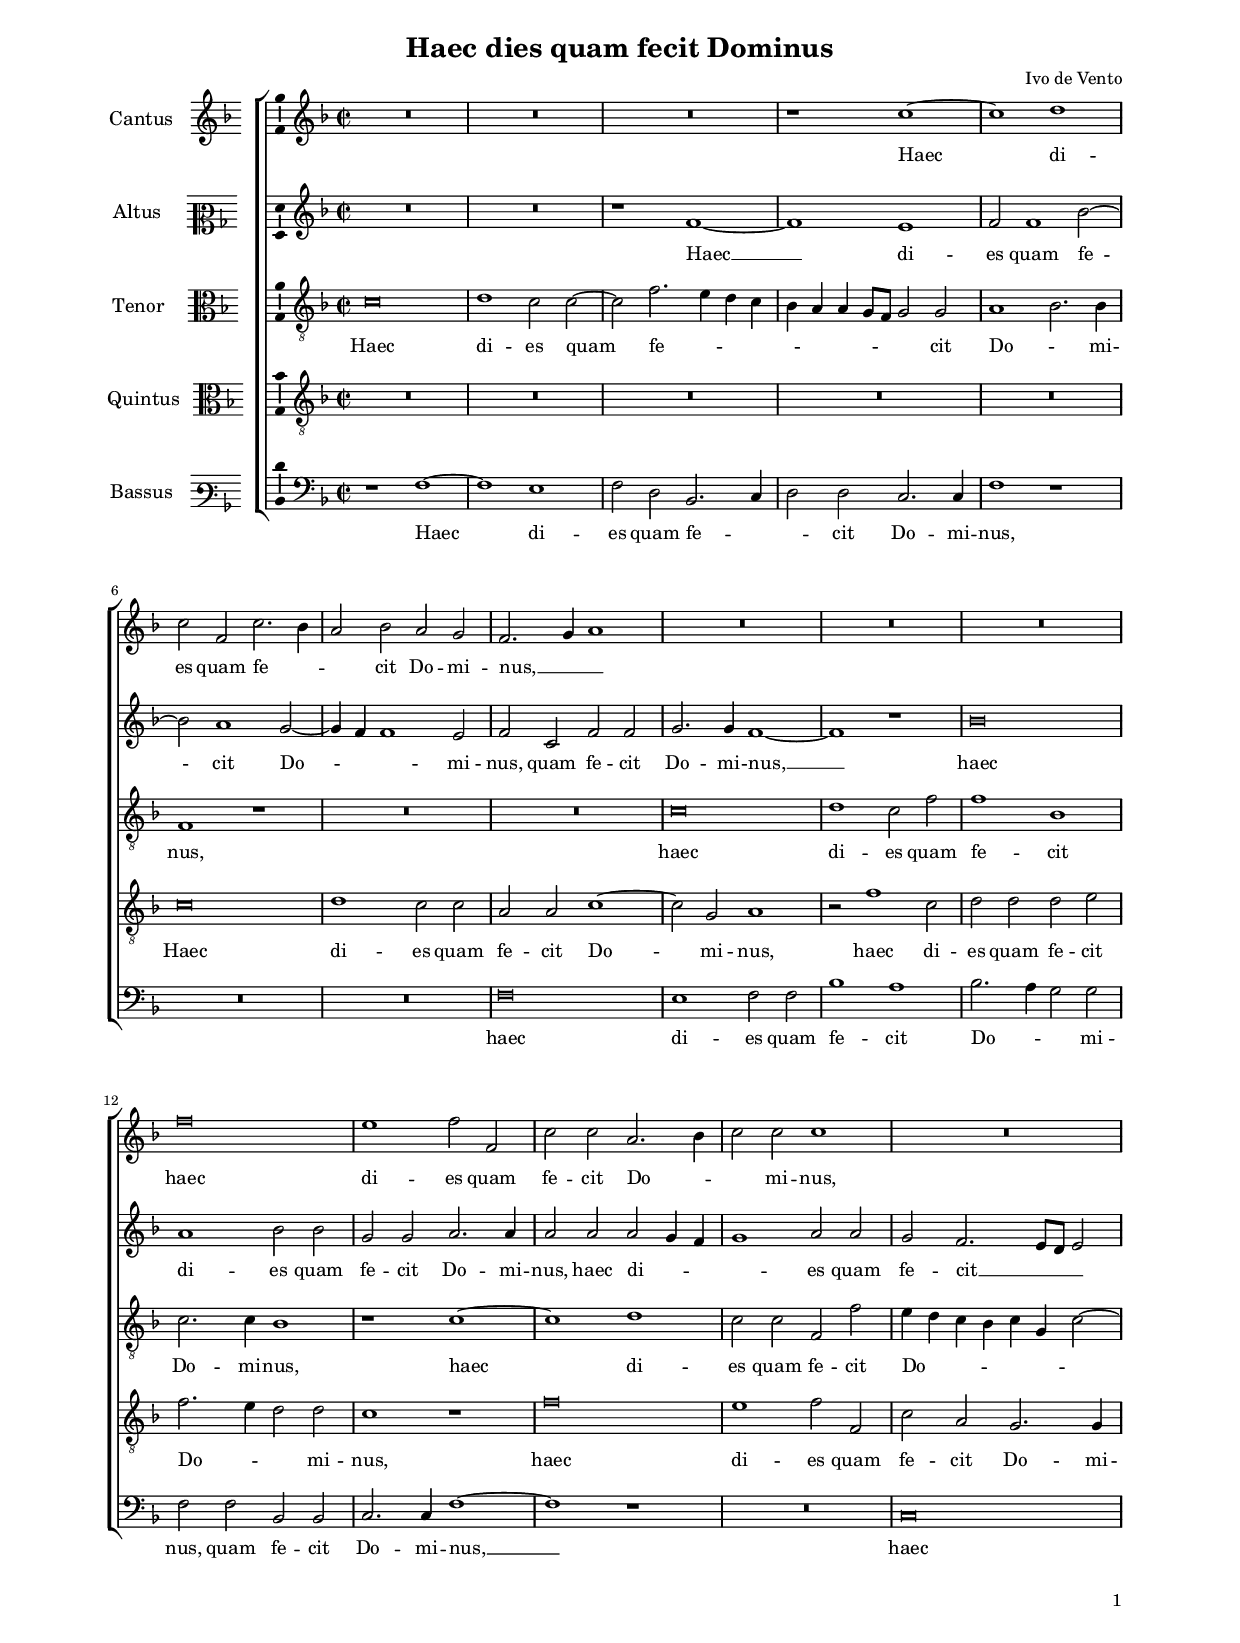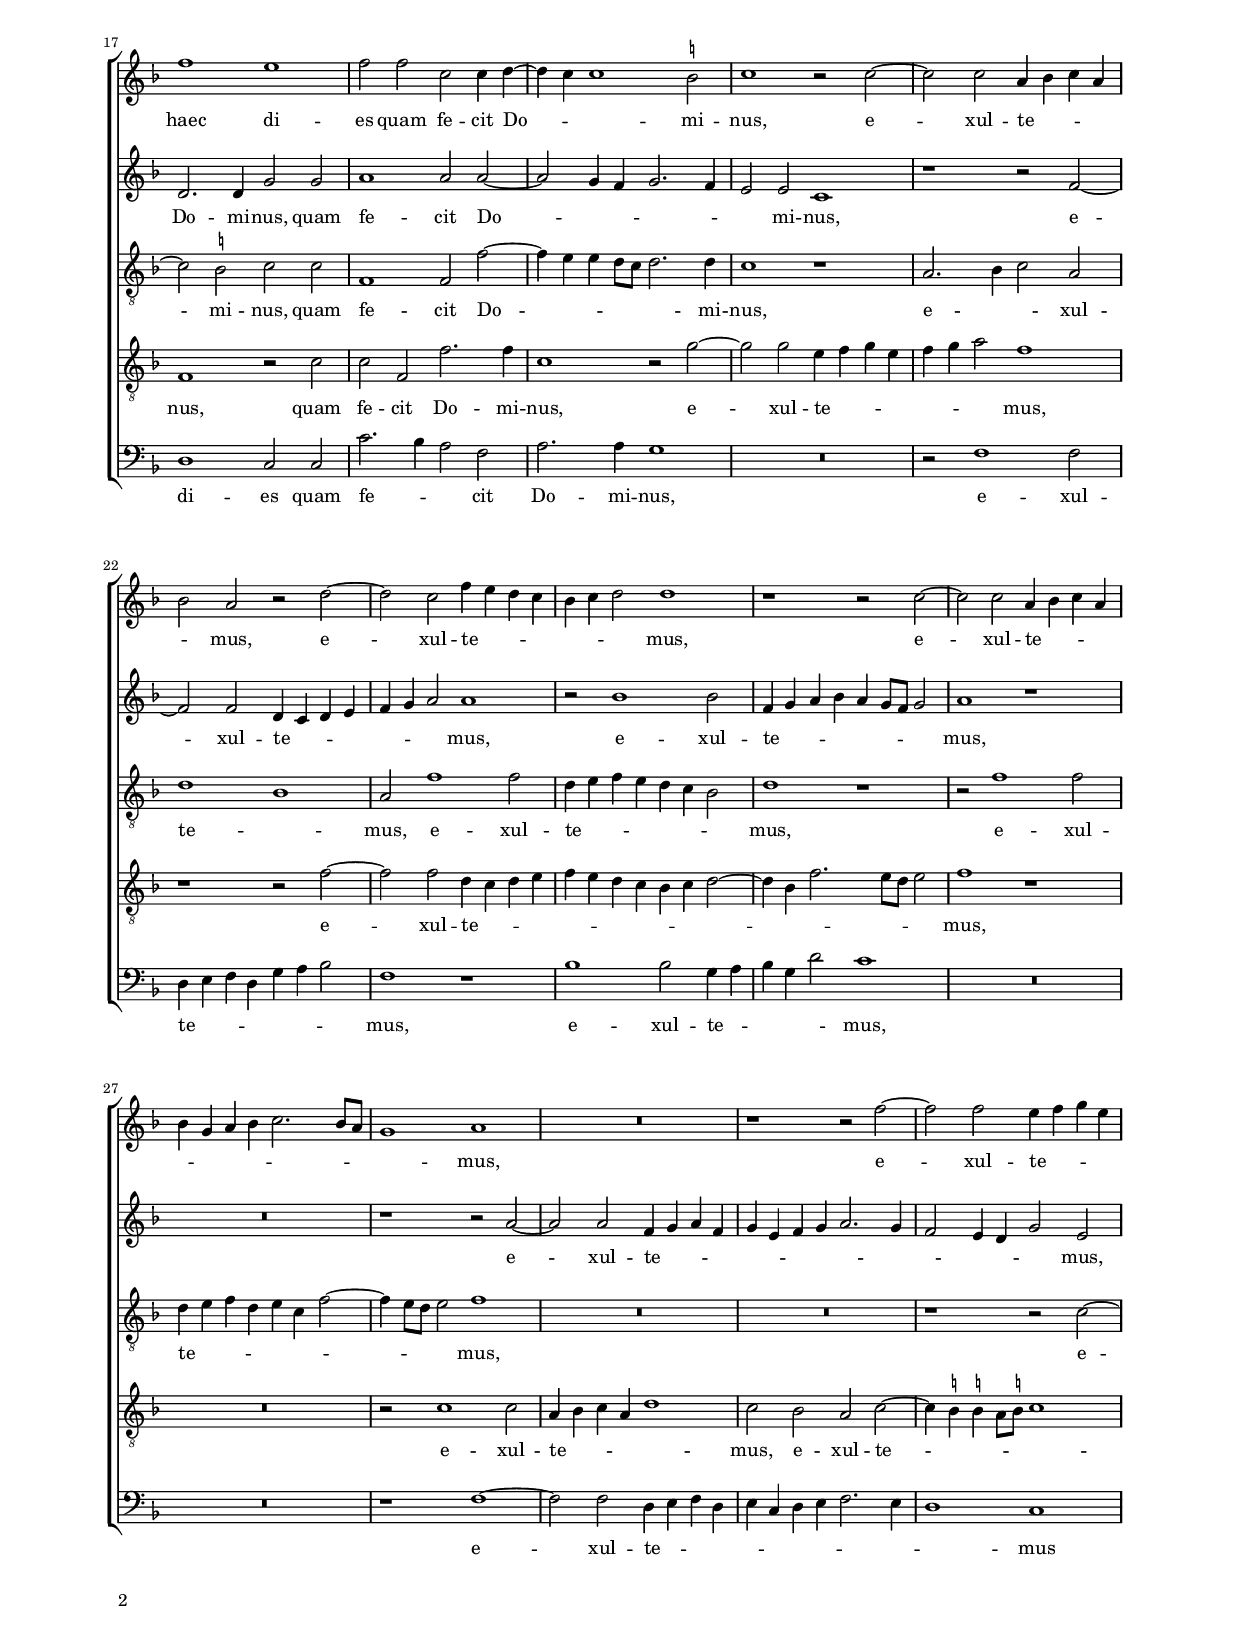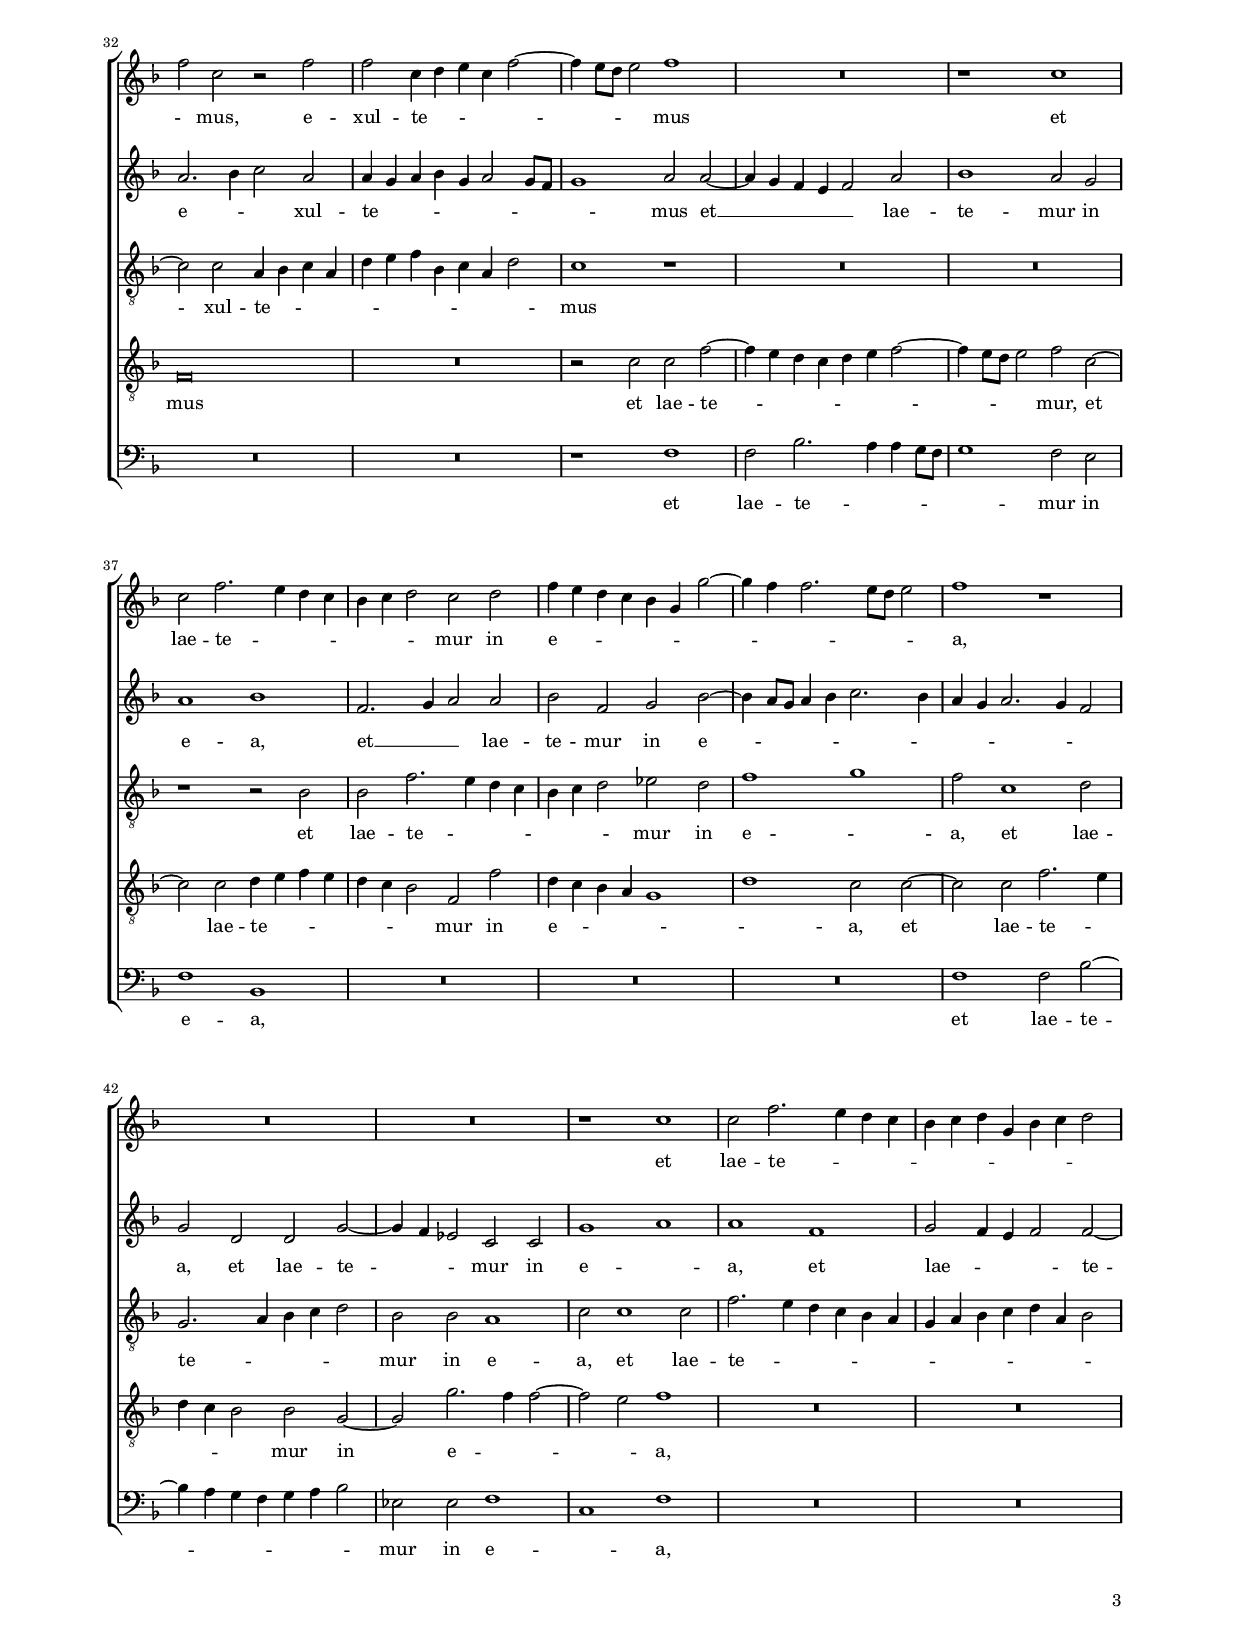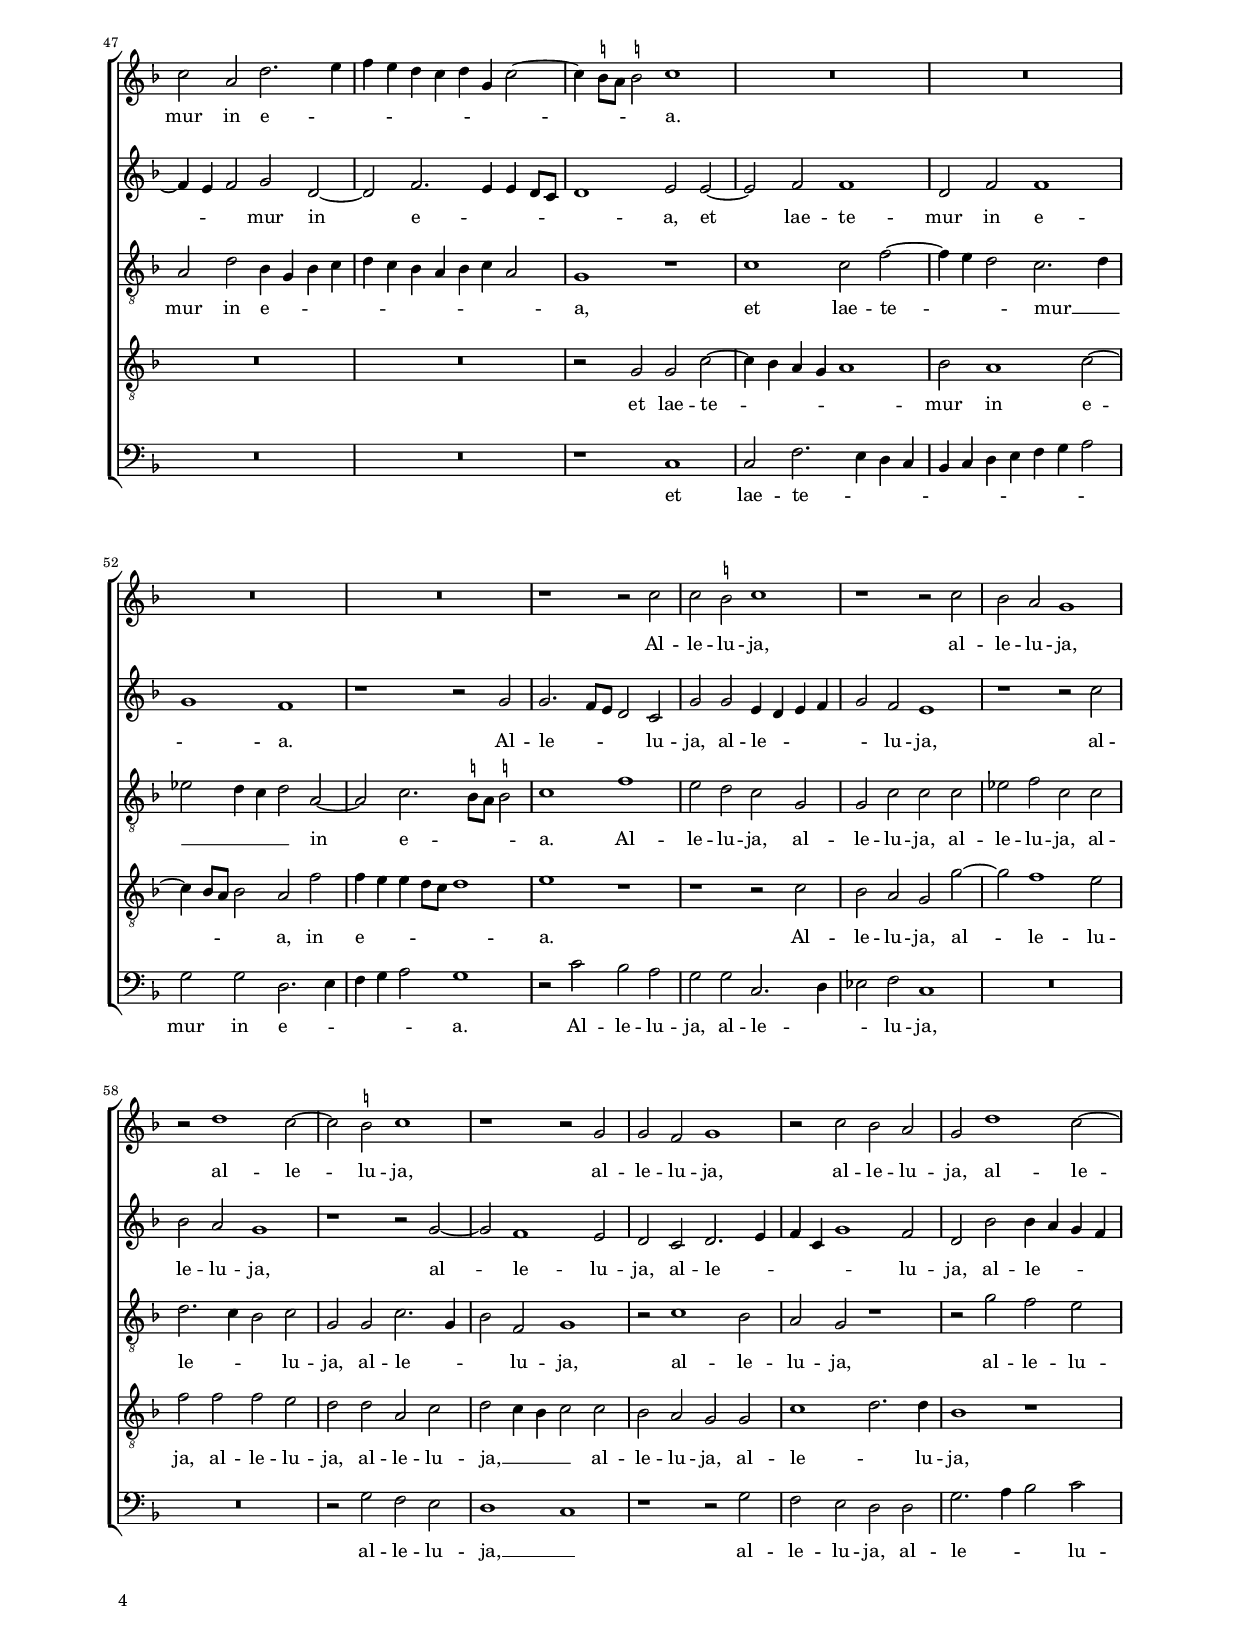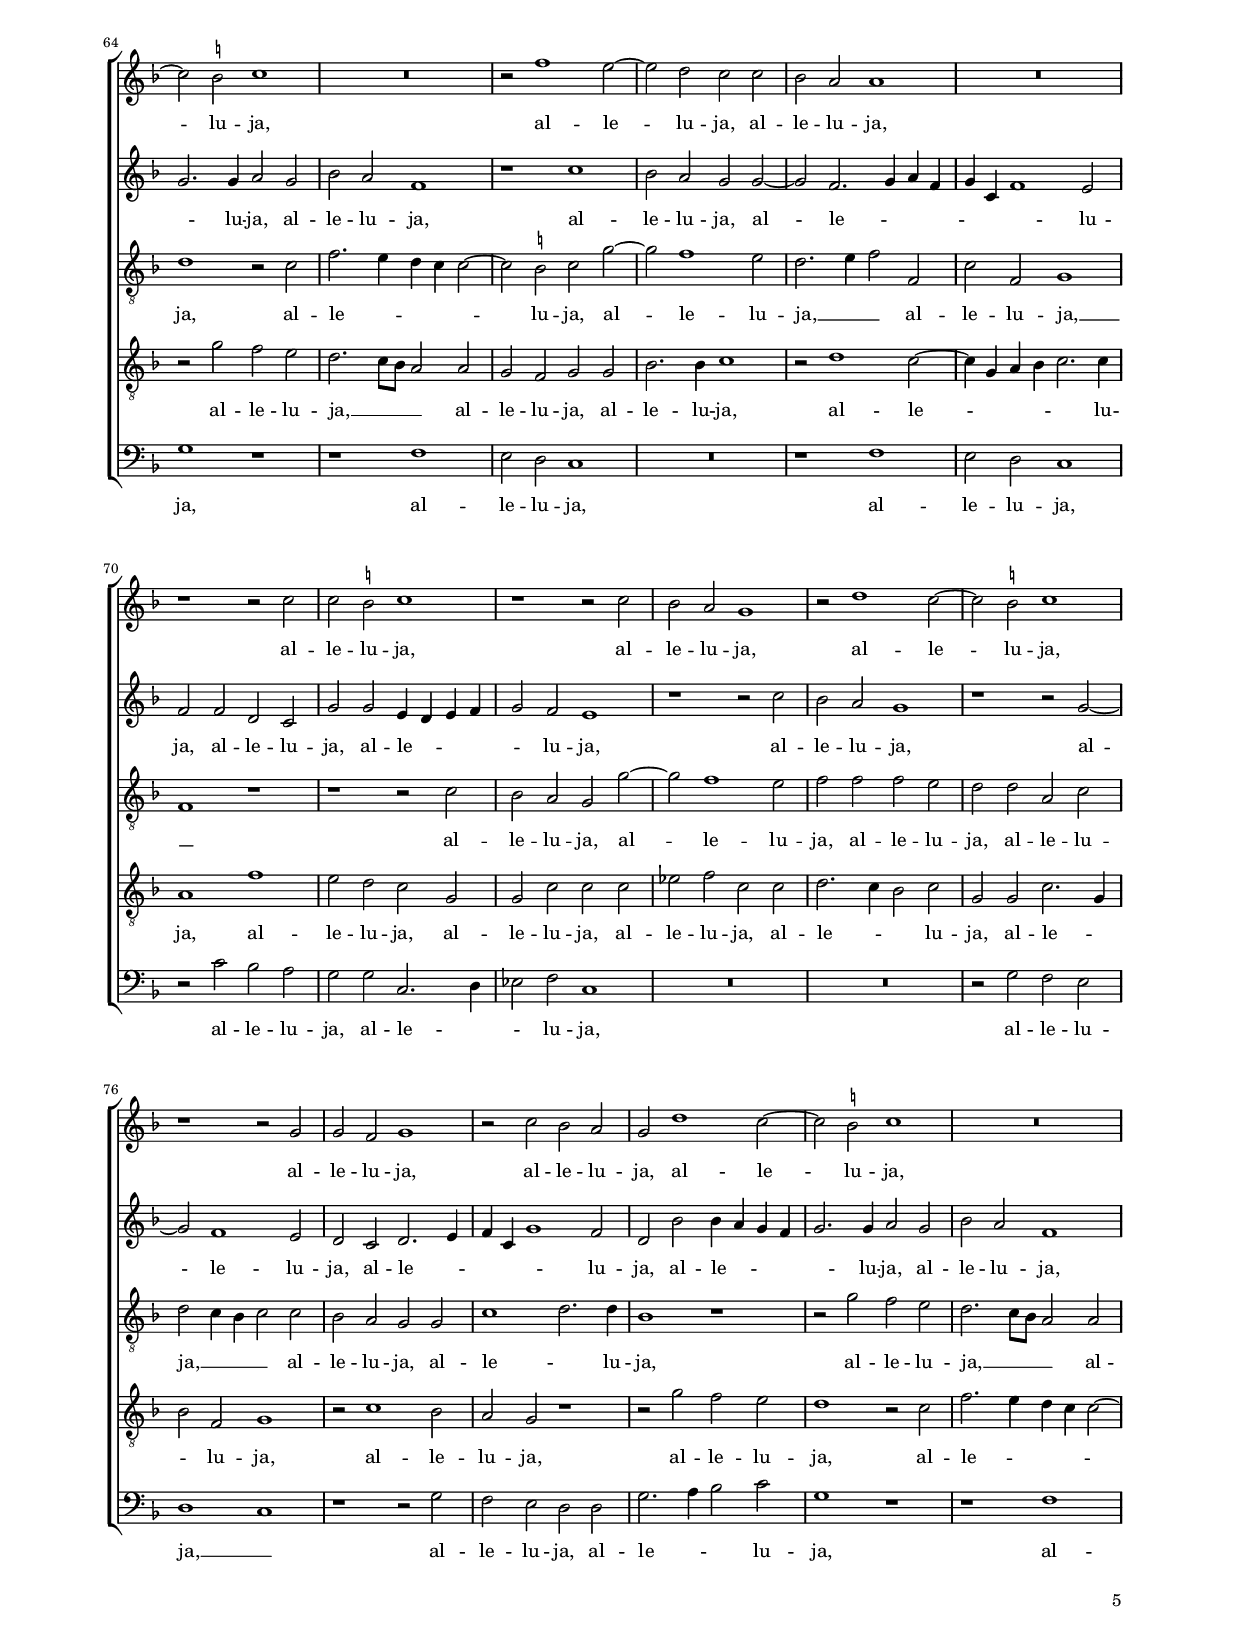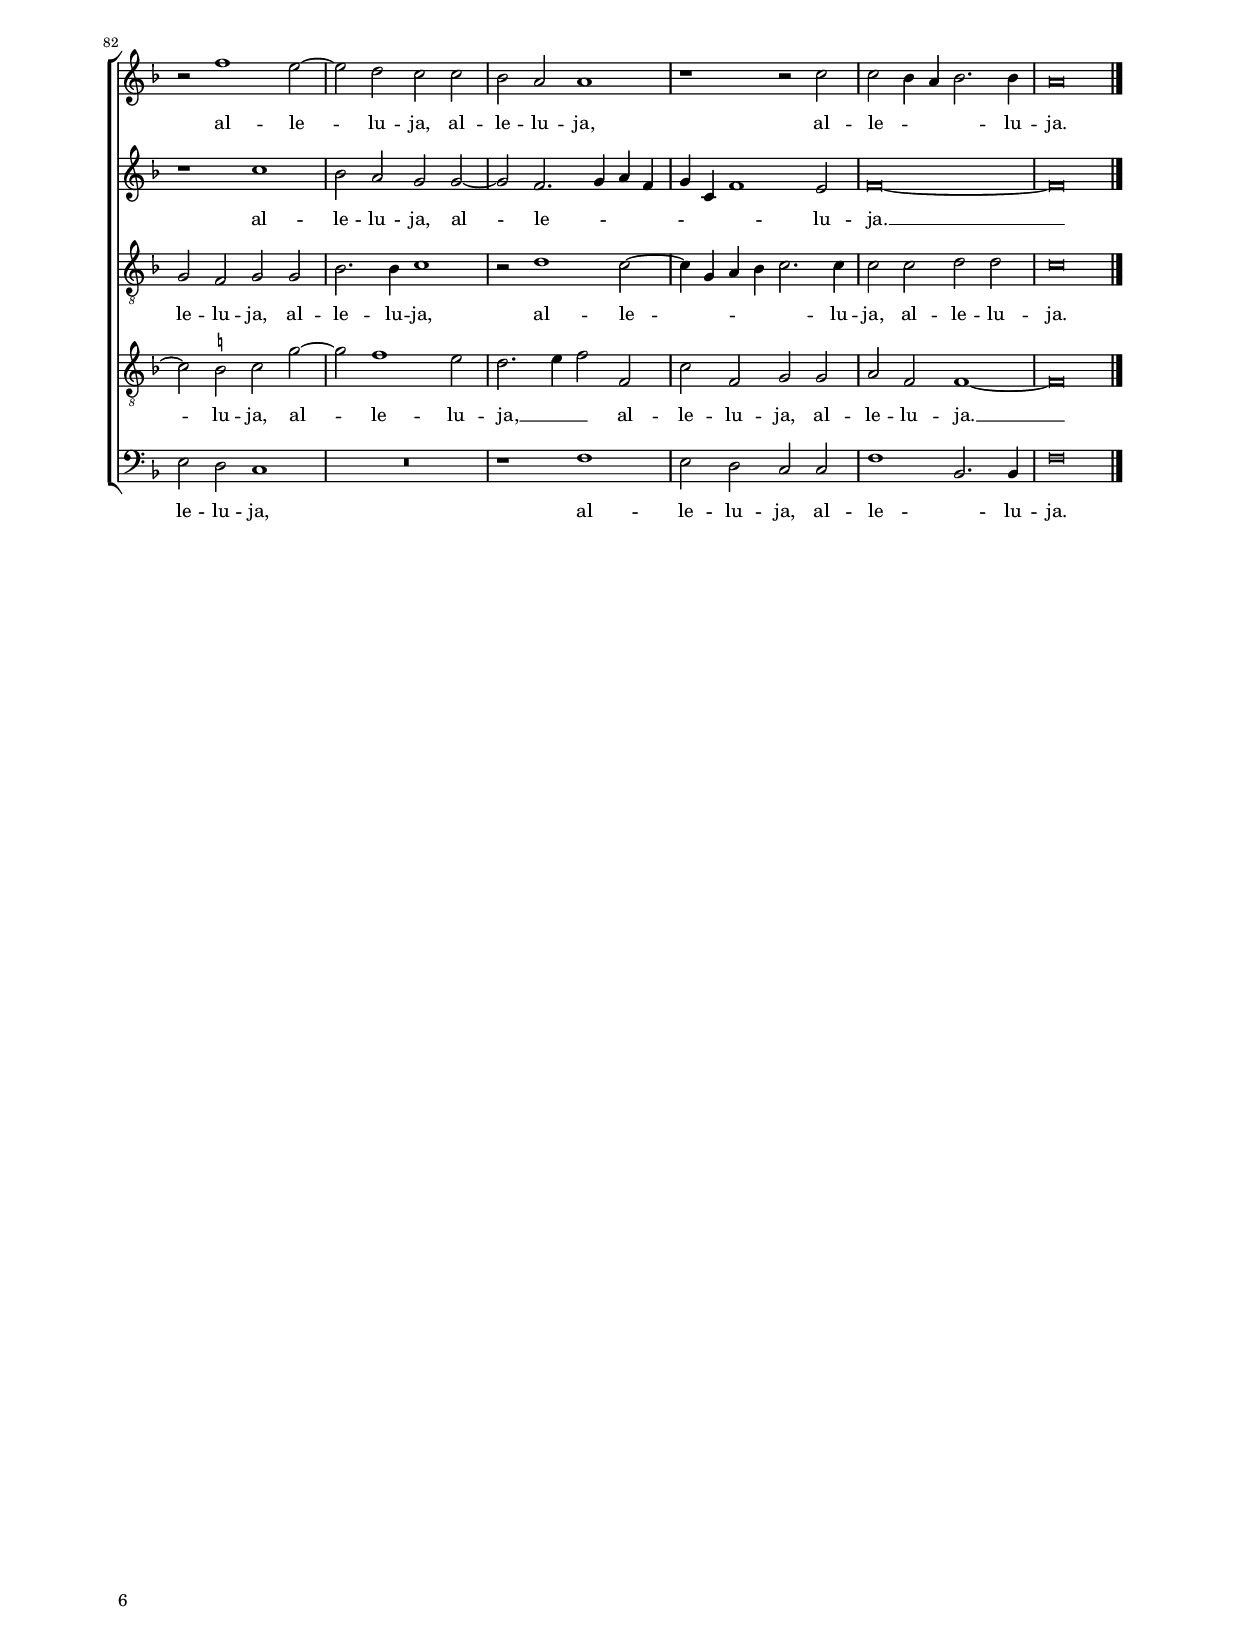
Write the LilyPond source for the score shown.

\header
{
	title="Haec dies quam fecit Dominus"
	composer="Ivo de Vento"
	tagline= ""
}

\version "2.24.4"
\language deutsch
#(set-global-staff-size 15)
% #(set-default-paper-size "letter")
#(ly:set-option 'point-and-click #f)




	ficta = { \once \set suggestAccidentals = ##t }

	forget = #(define-music-function (music) (ly:music?) #{
		\accidentalStyle forget
		$music
		\accidentalStyle default
		#})


\paper
	{
	top-margin = 1.8 \cm
	bottom-margin = 1.2 \cm
	left-margin = 2 \cm
	right-margin = 2 \cm
	ragged-bottom = ##f
	ragged-last-bottom = ##t
	print-page-number = ##f
	system-system-spacing = #'((basic-distance . 17) (minimum-distance . 14) (padding . 7) (strechability . 150))
	oddFooterMarkup=\markup   \fill-line { "" \fromproperty #'page:page-number-string }
	evenFooterMarkup=\markup  \fill-line { \fromproperty #'page:page-number-string "" }
	last-bottom-spacing = #'((basic-distance . 12) (minimum-distance . 7) (padding . 4))
% 	systems-per-page = 3
%   page-count = 3
%	min-systems-per-page = 3
%	print-all-headers = ##t
%	print-first-page-number = ##t
%	first-page-number = 1
	}

	
global = {
	\key f \major
	\time 2/2 \set Score.measureLength = #(ly:make-moment 2/1)
	\set Score.tempoHideNote = ##t
	\tempo 2 = 90
	\skip 1*2*87 \bar "|."
	}


incipitcantus = \markup { \score {
	{
	\set Staff.instrumentName = \markup { \fontsize #1 "Cantus" }
	\key f \major
	\clef violin
	s4 \bar ""
	}
	\layout  {
	raggedright = ##t
	indent = 1.6 \cm
	line-width = 2.4\cm
	\context { \Staff \remove Time_signature_engraver }
	\override Staff.Clef.Y-extent = #'(0 . 0)
	}} \hspace #1 }


incipitaltus = \markup { \score {
	{
	\set Staff.instrumentName = \markup { \fontsize #1 "Altus" }
	\key f \major
	\clef mezzosoprano
	s4 \bar ""
	}
	\layout  {
	raggedright = ##t
	indent = 1.6 \cm
	line-width = 2.4\cm
	\context { \Staff \remove Time_signature_engraver }
	\override Staff.Clef.Y-extent = #'(0 . 0)
	}} \hspace #1 }


incipittenor = \markup { \score {
	{
	\set Staff.instrumentName = \markup { \fontsize #1 "Tenor" }
	\key f \major
	\clef alto
	s4 \bar ""
	}
	\layout  {
	raggedright = ##t
	indent = 1.6 \cm
	line-width = 2.4\cm
	\context { \Staff \remove Time_signature_engraver }
	\override Staff.Clef.Y-extent = #'(0 . 0)
	}} \hspace #1 }


incipitquintus = \markup { \score {
	{
	\set Staff.instrumentName = \markup { \fontsize #1 "Quintus" }
	\key f \major
	\clef alto
	s4 \bar ""
	}
	\layout  {
	raggedright = ##t
	indent = 1.6 \cm
	line-width = 2.4\cm
	\context { \Staff \remove Time_signature_engraver }
	\override Staff.Clef.Y-extent = #'(0 . 0)
	}} \hspace #1 }


incipitbassus = \markup { \score {
	{
	\set Staff.instrumentName = \markup { \fontsize #1 "Bassus" }
	\key f \major
	\clef varbaritone
	s4 \bar ""
	}
	\layout  {
	raggedright = ##t
	indent = 1.6 \cm
	line-width = 2.4\cm
	\context { \Staff \remove Time_signature_engraver }
	\override Staff.Clef.Y-extent = #'(0 . 0)
	}} \hspace #1 }


cantus =  \relative c''
	{
	R\breve
	R\breve
	R\breve
	r1 c~
%5
	c1 d |
	c2 f, c'2. b4
	a2 b a g
	f2. g4 a1
	R\breve
%10
	R\breve |
	R\breve
	f'\breve
	e1 f2 f,
	c'2 c a2. b4
%15
	c2 c c1 |
	R\breve
	f1 e
	f2 f c c4 d~
	d4 c c1 \ficta h2
%20
	c1 r2 c~ |
	c2 c a4 b c a
	b2 a r d~
	d2 c f4 e d c
	b4 c d2 d1
%25
	r1 r2 c~ |
	c2 c a4 b c a
	b4 g a b c2. b8 a
	g1 a
	R\breve
%30
	r1 r2 f'~ |
	f2 f e4 f g e
	f2 c r f
	f2 c4 d e c f2~
	f4 e8 d e2 f1
%35
	R\breve |
	r1 c
	c2 f2. e4 d c
	b4 c d2 c d
	f4 e d c b g g'2~
%40
	g4 f f2. e8 d e2 |
	f1 r
	R\breve
	R\breve
	r1 c
%45
	c2 f2. e4 d c |
	b4 c d g, b c d2
	c2 a d2. e4
	f4 e d c d g, c2~
	c4 \stemDown \ficta h8 a \stemNeutral \ficta h!2 c1
%50
	R\breve |
	R\breve
	R\breve
	R\breve
	r1 r2 c
%55
	c2 \ficta h c1 |
	r1 r2 c
	b2 a g1
	r2 d'1 c2~
	c2 \ficta h c1
%60
	r1 r2 g |
	g2 f g1
	r2 c b a
	g2 d'1 c2~
	c2 \ficta h c1
%65
	R\breve |
	r2 f1 e2~
	e2 d c c
	b2 a a1
	R\breve
%70
	r1 r2 c |
	c2 \ficta h c1
	r1 r2 c
	b2 a g1
	r2 d'1 c2~
%75
	c2 \ficta h c1 |
	r1 r2 g
	g2 f g1
	r2 c b a
	g2 d'1 c2~
%80
	c2 \ficta h c1 |
	R\breve
	r2 f1 e2~
	e2 d c c
	b2 a a1
%85
	r1 r2 c |
	c2 b4 a b2. b4
	a\breve |
	}


altus =  \relative c'
	{
	R\breve
	R\breve
	r1 f~
	f1 e
%5
	f2 f1 b2~ |
	b2 a1 g2~
	g4 f f1 e2
	f2 c f f
	g2. g4 f1~
%10
	f1 r |
	b\breve
	a1 b2 b
	g2 g a2. a4
	a2 a a g4 f
%15
	g1 a2 a |
	g2 f2. e8 d e2
	d2. d4 g2 g
	a1 a2 a~
	a2 g4 f g2. f4
%20
	e2 e c1 |
	r1 r2 f~
	f2 f d4 c d e
	f4 g a2 a1
	r2 b1 b2
%25
	f4 g a b a g8 f g2 |
	a1 r
	R\breve
	r1 r2 a~
	a2 a f4 g a f
%30
	g4 e f g a2. g4 |
	f2 e4 d g2 e
	a2. b4 c2 a
	a4 g a b g4 a2 g8 f
	g1 a2 a~
%35
	a4 g f e f2 a |
	b1 a2 g
	a1 b
	f2. g4 a2 a
	b2 f g b~
%40
	b4 a8 g a4 b c2. b4 |
	a4 g a2. g4 f2
	g2 d d g~
	g4 f es2 c c
	g'1 a
%45
	a1 f |
	g2 f4 e f2 f~
	f4 e f2 g d~
	d2 f2. e4 e d8 c
	d1 e2 e~
%50
	e2 f f1 |
	d2 f f1
	g1 f
	r1 r2 g
	g2. f8 e d2 c
%55
	g'2 g e4 d e f |
	g2 f e1
	r1 r2 c'
	b2 a g1
	r1 r2 g~
%60
	g2 f1 e2 |
	d2 c d2. e4
	f4 c g'1 f2
	d2 b' b4 a g f
	g2. g4 a2 g
%65
	b2 a f1 |
	r1 c'
	b2 a g g~
	g2 f2. g4 a f
	g4 c, f1 e2
%70
	f2 f d c |
	g'2 g e4 d e f
	g2 f e1
	r1 r2 c'
	b2 a g1
%75
	r1 r2 g~ |
	g2 f1 e2
	d2 c d2. e4
	f4 c g'1 f2
	d2 b' b4 a g f
%80
	g2. g4 a2 g |
	b2 a f1
	r1 c'
	b2 a g g~
	g2 f2. g4 a f
%85
	g4 c, f1 e2 |
	f\breve~
	f\breve |
	}


tenor =  \relative c'
	{
	c\breve
	d1 c2 c~
	c2 f2. e4 d c
	b4 a a g8 f g2 g
%5
	a1 b2. b4 |
	f1 r
	R\breve
	R\breve
	c'\breve
%10
	d1 c2 f |
	f1 b,
	c2. c4 b1
	r1 c~
	c1 d
%15
	c2 c f, f' |
	e4 d c b c g c2~
	c2 \ficta h c c
	f,1 f2 f'~
	f4 e e d8 c d2. d4
%20
	c1 r |
	a2. b4 c2 a
	d1 b
	a2 f'1 f2
	d4 e f e d c b2
%25
	d1 r |
	r2 f1 f2
	d4 e f d e c f2~
	f4 e8 d e2 f1
	R\breve
%30
	R\breve |
	r1 r2 c~
	c2 c a4 b c a
	d4 e f b, c a d2
	c1 r
%35
	R\breve |
	R\breve
	r1 r2 b
	b2 f'2. e4 d c
	b4 c d2 es d
%40
	f1 g |
	f2 c1 d2
	g,2. a4 b c d2
	b2 b a1
	c2 c1 c2
%45
	f2. e4 d c b a |
	g4 a b c d a b2
	a2 d b4 g b c
	d4 c b a b c a2
	g1 r
%50
	c1 c2 f~ |
	f4 e d2 c2. d4
	es2 d4 c d2 a~
	a2 c2. \stemDown \ficta h8 a \stemNeutral \ficta h!2
	c1 f
%55
	e2 d c g |
	g2 c c c
	es2 f c c
	d2. c4 b2 c
	g2 g c2. g4
%60
	b2 f g1 |
	r2 c1 b2
	a2 g r1
	r2 g' f e
	d1 r2 c
%65
	f2. e4 d c c2~ |
	c2 \ficta h c g'~
	g2 f1 e2
	d2. e4 f2 f,
	c'2 f, g1
%70
	f1 r |
	r1 r2 c'
	b2 a g g'~
	g2 f1 e2
	f2 f f e
%75
	d2 d a c |
	d2 c4 b c2 c
	b2 a g g
	c1 d2. d4
	b1 r
%80
	r2 g' f e |
	d2. c8 b a2 a
	g2 f g g
	b2. b4 c1
	r2 d1 c2~
%85
	c4 g a b c2. c4 |
	c2 c d d
	c\breve |
	}


quintus  =  \relative c'
	{
	R\breve
	R\breve
	R\breve
	R\breve
%5
	R\breve |
	c\breve
	d1 c2 c
	a2 a c1~
	c2 g a1
%10
	r2 f'1 c2 |
	d2 d d e
	f2. e4 d2 d
	c1 r
	f\breve
%15
	e1 f2 f, |
	c'2 a g2. g4
	f1 r2 c'
	c2 f, f'2. f4
	c1 r2 g'~
%20
	g2 g e4 f g e |
	f4 g a2 f1
	r1 r2 f~
	f2 f d4 c d e
	f4 e d c b4 c d2~
%25
	d4 b f'2. e8 d e2 |
	f1 r
	R\breve
	r2 c1 c2
	a4 b c a d1
%30
	c2 b a c~ |
	c4 \ficta h \ficta h! \stemDown a8 \ficta h! \stemNeutral c1
	f,\breve
	R\breve
	r2 c' c f~
%35
	f4 e d c d4 e f2~ |
	f4 e8 d e2 f c~
	c2 c d4 e f e
	d4 c b2 f f'
	d4 c b a g1
%40
	d'1 c2 c~ |
	c2 c f2. e4
	d4 c b2 b g~
	g2 g'2. f4 f2~
	f2 e f1
%45
	R\breve |
	R\breve
	R\breve
	R\breve
	r2 g, g c~
%50
	c4 b a g a1 |
	b2 a1 c2~
	c4 b8 a b2 a f'
	f4 e e d8 c d1
	e1 r
%55
	r1 r2 c |
	b2 a g g'~
	g2 f1 e2
	f2 f f e
	d2 d a c
%60
	d2 c4 b c2 c |
	b2 a g g
	c1 d2. d4
	b1 r
	r2 g' f e
%65
	d2. c8 b a2 a |
	g2 f g g
	b2. b4 c1
	r2 d1 c2~
	c4 g a b c2. c4
%70
	a1 f' |
	e2 d c g
	g2 c c c
	es2 f c c
	d2. c4 b2 c
%75
	g2 g c2. g4 |
	b2 f g1
	r2 c1 b2
	a2 g r1
	r2 g' f e
%80
	d1 r2 c |
	f2. e4 d c c2~
	c2 \ficta h c g'~
	g2 f1 e2
	d2. e4 f2 f,
%85
	c'2 f, g g |
	a2 f f1~
	f\breve |
	}


bassus  =  \relative c
	{
	r1 f~
	f1 e
	f2 d b2. c4
	d2 d c2. c4
%5
	f1 r |
	R\breve
	R\breve
	f\breve
	e1 f2 f
%10
	b1 a |
	b2. a4 g2 g
	f2 f b, b
	c2. c4 f1~
	f1 r
%15
	R\breve |
	c\breve
	d1 c2 c
	c'2. b4 a2 f
	a2. a4 g1
%20
	R\breve |
	r2 f1 f2
	d4 e f d g a b2
	f1 r
	b1 b2 g4 a
%25
	b4 g d'2 c1 |
	R\breve
	R\breve
	r1 f,~
	f2 f d4 e f d
%30
	e4 c d e f2. e4 |
	d1 c
	R\breve
	R\breve
	r1 f
%35
	f2 b2. a4 a g8 f |
	g1 f2 e
	f1 b,
	R\breve
	R\breve
%40
	R\breve |
	f'1 f2 b~
	b4 a g f g a b2
	es,2 es f1
	c1 f
%45
	R\breve |
	R\breve
	R\breve
	R\breve
	r1 c
%50
	c2 f2. e4 d c |
	b4 c d e f g a2
	g2 g d2. e4
	f4 g a2 g1
	r2 c b a
%55
	g2 g c,2. d4 |
	es2 f c1
	R\breve
	R\breve
	r2 g' f e
%60
	d1 c |
	r1 r2 g'
	f2 e d d
	g2. a4 b2 c
	g1 r
%65
	r1 f |
	e2 d c1
	R\breve
	r1 f
	e2 d c1
%70
	r2 c' b a |
	g2 g c,2. d4
	es2 f c1
	R\breve
	R\breve
%75
	r2 g' f e |
	d1 c
	r1 r2 g'
	f2 e d d
	g2. a4 b2 c
%80
	g1 r |
	r1 f
	e2 d c1
	R\breve
	r1 f
%85
	e2 d c c |
	f1 b,2. b4
	f'\breve |
	}


lyricscantus = \lyricmode {
	Haec di -- es quam fe -- _ _ cit Do -- mi -- nus, __ _ _
	haec di -- es quam fe -- cit Do -- _ _ mi -- nus,
	haec di -- es quam fe -- cit Do -- _ _ mi -- nus,
	e -- xul -- te -- _ _ _ _ mus,
	e -- xul -- te -- _ _ _ _ _ _ mus,
	e -- xul -- te -- _ _ _ _ _ _ _ _ _ _ _ mus,
	e -- xul -- te -- _ _ _ _ mus,
	e -- xul -- te -- _ _ _ _ _ _ _ mus
	et lae -- te -- _ _ _ _ _ _ mur in e -- _ _ _ _ _ _ _ _ _ _ _ a,
	et lae -- te -- _ _ _ _ _ _ _ _ _ _ mur in e -- _ _ _ _ _ _ _ _ _ _ _ a.
	Al -- le -- lu -- ja,
	al -- le -- lu -- ja,
	al -- le -- lu -- ja,
	al -- le -- lu -- ja,
	al -- le -- lu -- ja,
	al -- le -- lu -- ja,
	al -- le -- lu -- ja,
	al -- le -- lu -- ja,
	al -- le -- lu -- ja,
	al -- le -- lu -- ja,
	al -- le -- lu -- ja,
	al -- le -- lu -- ja,
	al -- le -- lu -- ja,
	al -- le -- lu -- ja,
	al -- le -- lu -- ja,
	al -- le -- lu -- ja,
	al -- le -- _ _ _ lu -- ja.
	}


lyricsaltus = \lyricmode {
	Haec __ di -- es quam fe -- cit Do -- _ _ mi -- nus,
	quam fe -- cit Do -- mi -- nus, __
	haec di -- es quam fe -- cit Do -- mi -- nus,
	haec di -- _ _ _ es quam fe -- cit __ _ _ _ Do -- mi -- nus,
	quam fe -- cit Do -- _ _ _ _ _ mi -- nus,
	e -- xul -- te -- _ _ _ _ _ _ mus,
	e -- xul -- te -- _ _ _ _ _ _ _ mus,
	e -- xul -- te -- _ _ _ _ _ _ _ _ _ _ _ _ _ mus,
	e -- _ _ xul -- te -- _ _ _ _ _ _ _ _ mus
	et __ _ _ _ _ lae -- te -- mur in e -- a,
	et __ _ _ lae -- te -- mur in e -- _ _ _ _ _ _ _ _ _ _ _ a,
	et lae -- te -- _ _ mur in e -- _ a,
	et lae -- _ _ _ te -- _ _ mur in e -- _ _ _ _ _ a,
	et lae -- te -- mur in e -- _ a.
	Al -- le -- _ _ _ lu -- ja,
	al -- le -- _ _ _ _ lu -- ja,
	al -- le -- lu -- ja,
	al -- le -- lu -- ja,
	al -- le -- _ _ _ _ lu -- ja,
	al -- le -- _ _ _ _ lu -- ja,
	al -- le -- lu -- ja,
	al -- le -- lu -- ja,
	al -- le -- _ _ _ _ _ _ lu -- ja,
	al -- le -- lu -- ja,
	al -- le -- _ _ _ _ lu -- ja,
	al -- le -- lu -- ja,
	al -- le -- lu -- ja,
	al -- le -- _ _ _ _ lu -- ja,
	al -- le -- _ _ _ _ lu -- ja,
	al -- le -- lu -- ja,
	al -- le -- lu -- ja,
	al -- le -- _ _ _ _ _ _ lu -- ja. __
	}


lyricstenor = \lyricmode {
	Haec di -- es quam fe -- _ _ _ _ _ _ _ _ _ cit Do -- _ mi -- nus,
	haec di -- es quam fe -- cit Do -- mi -- nus,
	haec di -- es quam fe -- cit Do -- _ _ _ _ _ _ mi -- nus,
	quam fe -- cit Do -- _ _ _ _ _ mi -- nus,
	e -- _ _ xul -- te -- _ mus,
	e -- xul -- te -- _ _ _ _ _ _ mus,
	e -- xul -- te -- _ _ _ _ _ _ _ _ _ mus,
	e -- xul -- te -- _ _ _ _ _ _ _ _ _ _ mus
	et lae -- te -- _ _ _ _ _ _ mur in e -- _ a,
	et lae -- te -- _ _ _ _ mur in e -- a,
	et lae -- te -- _ _ _ _ _ _ _ _ _ _ _ _ mur in e -- _ _ _ _ _ _ _ _ _ _ a,
	et lae -- te -- _ _ mur __ _ _ _ _ _ in e -- _ _ _ a.
	Al -- le -- lu -- ja,
	al -- le -- lu -- ja,
	al -- le -- lu -- ja,
	al -- le -- _ _ lu -- ja,
	al -- le -- _ _ lu -- ja,
	al -- le -- lu -- ja,
	al -- le -- lu -- ja,
	al -- le -- _ _ _ _ lu -- ja,
	al -- le -- lu -- ja, __ _ _
	al -- le -- lu -- ja, __ _
	al -- le -- lu -- ja,
	al -- le -- lu -- ja,
	al -- le -- lu -- ja,
	al -- le -- lu -- ja, __ _ _ _
	al -- le -- lu -- ja,
	al -- le -- _ lu -- ja,
	al -- le -- lu -- ja, __ _ _ _
	al -- le -- lu -- ja,
	al -- le -- lu -- ja,
	al -- le -- _ _ _ _ lu -- ja,
	al -- le -- lu -- ja.
	}


lyricsquintus = \lyricmode {
	Haec di -- es quam fe -- cit Do -- mi -- nus,
	haec di -- es quam fe -- cit Do -- _ _ mi -- nus,
	haec di -- es quam fe -- cit Do -- mi -- nus,
	quam fe -- cit Do -- mi -- nus,
	e -- xul -- te -- _ _ _ _ _ _ mus,
	e -- xul -- te -- _ _ _ _ _ _ _ _ _ _ _ _ _ _ _ mus,
	e -- xul -- te -- _ _ _ _ mus,
	e -- xul -- te -- _ _ _ _ _ mus
	et lae -- te -- _ _ _ _ _ _ _ _ _ mur,
	et lae -- te -- _ _ _ _ _ _ mur in e -- _ _ _ _ _ a,
	et lae -- te -- _ _ _ _ mur in e -- _ _ _ a,
	et lae -- te -- _ _ _ _ mur in e -- _ _ _ a,
	in e -- _ _ _ _ _ a.
	Al -- le -- lu -- ja,
	al -- le -- lu -- ja,
	al -- le -- lu -- ja,
	al -- le -- lu -- ja, __ _ _ _
	al -- le -- lu -- ja,
	al -- le -- _ lu -- ja,
	al -- le -- lu -- ja, __ _ _ _
	al -- le -- lu -- ja,
	al -- le -- lu -- ja,
	al -- le -- _ _ _ _ lu -- ja,
	al -- le -- lu -- ja,
	al -- le -- lu -- ja,
	al -- le -- lu -- ja,
	al -- le -- _ _ lu -- ja,
	al -- le -- _ _ lu -- ja,
	al -- le -- lu -- ja,
	al -- le -- lu -- ja,
	al -- le -- _ _ _ _ lu -- ja,
	al -- le -- lu -- ja, __ _ _
	al -- le -- lu -- ja,
	al -- le -- lu -- ja. __
	}


lyricsbassus = \lyricmode {
	Haec di -- es quam fe -- _ _ cit Do -- mi -- nus,
	haec di -- es quam fe -- cit Do -- _ _ mi -- nus,
	quam fe -- cit Do -- mi -- nus, __
	haec di -- es quam fe -- _ _ cit Do -- mi -- nus,
	e -- xul -- te -- _ _ _ _ _ _ mus,
	e -- xul -- te -- _ _ _ _ mus,
	e -- xul -- te -- _ _ _ _ _ _ _ _ _ _ mus
	et lae -- te -- _ _ _ _ _ mur in e -- a,
	et lae -- te -- _ _ _ _ _ _ mur in e -- _ a,
	et lae -- te -- _ _ _ _ _ _ _ _ _ _ mur in e -- _ _ _ _ a.
	Al -- le -- lu -- ja,
	al -- le -- _ _ lu -- ja,
	al -- le -- lu -- ja, __ _
	al -- le -- lu -- ja,
	al -- le -- _ _ lu -- ja,
	al -- le -- lu -- ja,
	al -- le -- lu -- ja,
	al -- le -- lu -- ja,
	al -- le -- _ _ lu -- ja,
	al -- le -- lu -- ja, __ _
	al -- le -- lu -- ja,
	al -- le -- _ _ lu -- ja,
	al -- le -- lu -- ja,
	al -- le -- lu -- ja,
	al -- le -- _ lu -- ja.
	}


\score
{  
	\transpose c c {
	\new ChoirStaff \with { \override StaffGrouper.staff-staff-spacing.basic-distance = #12 }
	<<

	\new Staff << \global
	\new Voice="v1" {
		\set Staff.instrumentName=\incipitcantus
%		\set Staff.instrumentName= "S"
		\set Staff.midiInstrument = "reed organ"
		\clef violin
		\cantus }
	\new Lyrics \lyricsto "v1" {\lyricscantus }
	>>


	\new Staff << \global
	\new Voice="v2" {
		\set Staff.instrumentName=\incipitaltus
%		\set Staff.instrumentName= "A"
		\set Staff.midiInstrument = "reed organ"
		\clef violin % "G_8"
		\altus}
	\new Lyrics \lyricsto "v2" {\lyricsaltus }
	>>


	\new Staff << \global
	\new Voice="v3" {
		\set Staff.instrumentName=\incipittenor
%		\set Staff.instrumentName= "T"
		\set Staff.midiInstrument = "reed organ"
		\clef "G_8"
		\tenor }
	\new Lyrics \lyricsto "v3" {\lyricstenor }
	>>


	\new Staff << \global
	\new Voice="v5" {
		\set Staff.instrumentName=\incipitquintus
%		\set Staff.instrumentName= "Q"
		\set Staff.midiInstrument = "reed organ"
		\clef "G_8"
		\quintus}
	\new Lyrics \lyricsto "v5" {\lyricsquintus }
	>>


	\new Staff << \global
	\new Voice="v4" {
		\set Staff.instrumentName=\incipitbassus
%		\set Staff.instrumentName= "B"
		\set Staff.midiInstrument = "reed organ"
		\clef bass 
		\bassus }
	\new Lyrics \lyricsto "v4" {\lyricsbassus}
	>>

	>>
	} % transpose

	\layout
	{
	indent = 2.5\cm
	\context { \Lyrics \override VerticalAxisGroup.nonstaff-relatedstaff-spacing.padding = #1.4 }
%	\context { \Lyrics \override LyricText.font-size = #1 }
	\context { \Staff \override TimeSignature.break-visibility = #end-of-line-invisible }
	\context { \Staff \consists Ambitus_engraver }
	\context { \Score \override BarNumber.padding = #2 }
	\context { \Voice \override NoteHead.style = #'baroque }
	}

\midi
	{
	
	}

}


% EOF
